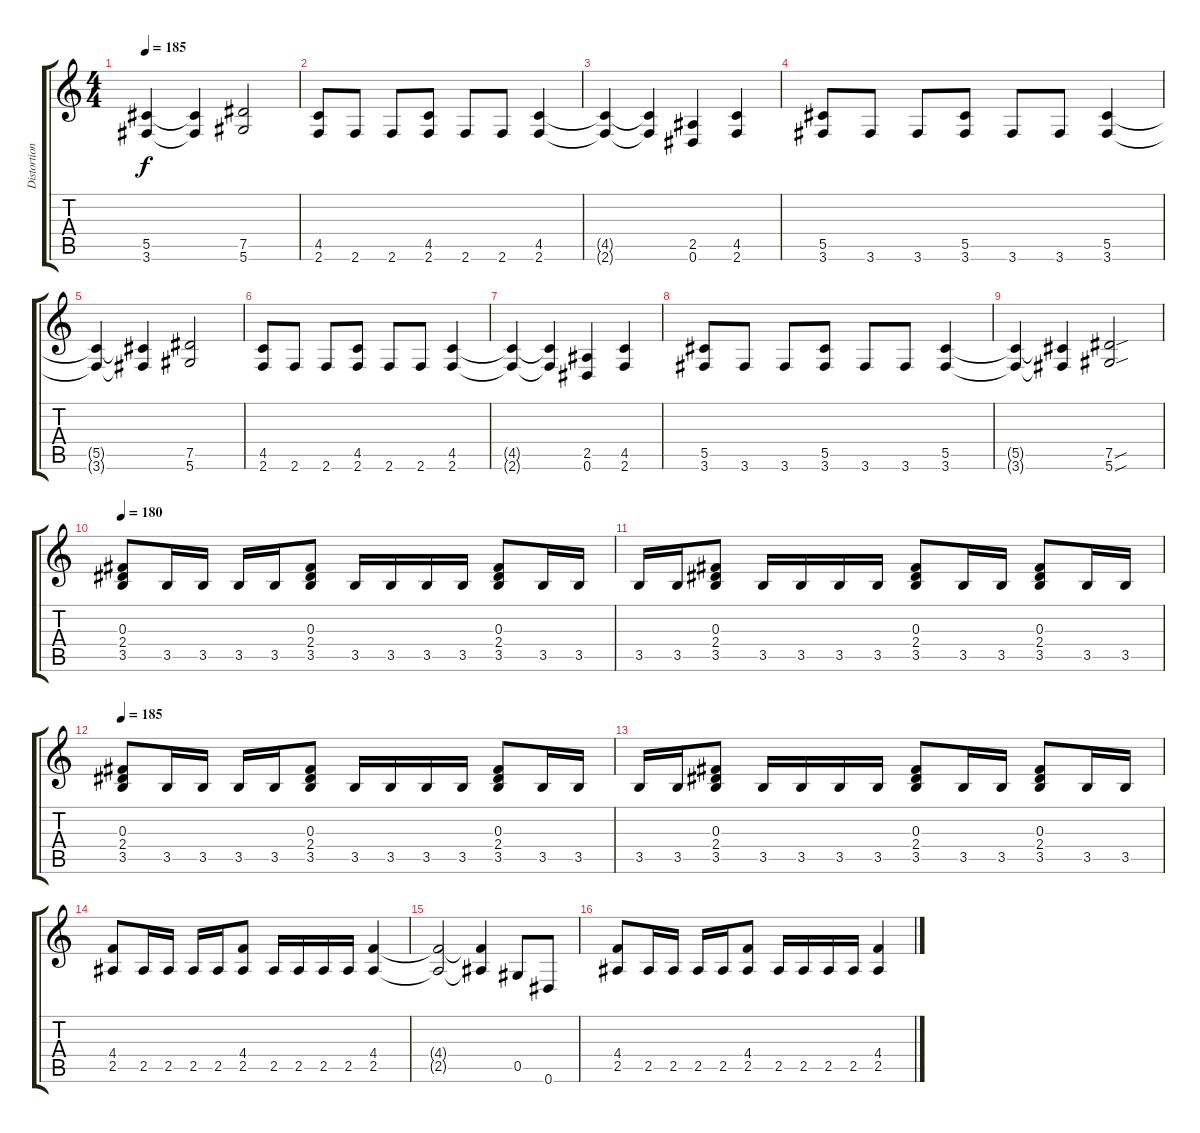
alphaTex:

\track ("Distortion Guitar" "Distortion") {instrument distortionguitar}
\staff {score tabs}
\tuning (Eb4 Bb3 Gb3 Db3 Ab2 Eb2) {hide}
\ts (4 4)
\tempo 185
\clef g2
\ks c
(5.5{t} 3.6{t}).4{dy f} (5.5{t} 3.6{t}).4 (7.5 5.6).2 |
(4.5 2.6).8 2.6.8 2.6.8 (4.5 2.6).8 2.6.8 2.6.8 (4.5 2.6).4 |
(4.5{t} 2.6{t}).4 (4.5{t} 2.6{t}).4 (2.5 0.6).4 (4.5 2.6).4 |
(5.5 3.6).8 3.6.8 3.6.8 (5.5 3.6).8 3.6.8 3.6.8 (5.5 3.6).4 |
(5.5{t} 3.6{t}).4 (5.5{t} 3.6{t}).4 (7.5 5.6).2 |
(4.5 2.6).8 2.6.8 2.6.8 (4.5 2.6).8 2.6.8 2.6.8 (4.5 2.6).4 |
(4.5{t} 2.6{t}).4 (4.5{t} 2.6{t}).4 (2.5 0.6).4 (4.5 2.6).4 |
(5.5 3.6).8 3.6.8 3.6.8 (5.5 3.6).8 3.6.8 3.6.8 (5.5 3.6).4 |
(5.5{t} 3.6{t}).4 (5.5{t} 3.6{t}).4 (7.5{sou} 5.6{sou}).2 |
\tempo 180
(0.3 2.4 3.5).8 3.5.16 3.5.16 3.5.16 3.5.16 (0.3 2.4 3.5).8 3.5.16 3.5.16 3.5.16 3.5.16 (0.3 2.4 3.5).8 3.5.16 3.5.16 |
3.5.16 3.5.16 (0.3 2.4 3.5).8 3.5.16 3.5.16 3.5.16 3.5.16 (0.3 2.4 3.5).8 3.5.16 3.5.16 (0.3 2.4 3.5).8 3.5.16 3.5.16 |
\tempo 185
(0.3 2.4 3.5).8 3.5.16 3.5.16 3.5.16 3.5.16 (0.3 2.4 3.5).8 3.5.16 3.5.16 3.5.16 3.5.16 (0.3 2.4 3.5).8 3.5.16 3.5.16 |
3.5.16 3.5.16 (0.3 2.4 3.5).8 3.5.16 3.5.16 3.5.16 3.5.16 (0.3 2.4 3.5).8 3.5.16 3.5.16 (0.3 2.4 3.5).8 3.5.16 3.5.16 |
(4.4 2.5).8 2.5.16 2.5.16 2.5.16 2.5.16 (4.4 2.5).8 2.5.16 2.5.16 2.5.16 2.5.16 (4.4 2.5).4 |
(4.4{t} 2.5{t}).2 (4.4{t} 2.5{t}).4 0.5.8 0.6.8 |
(4.4 2.5).8 2.5.16 2.5.16 2.5.16 2.5.16 (4.4 2.5).8 2.5.16 2.5.16 2.5.16 2.5.16 (4.4 2.5).4
